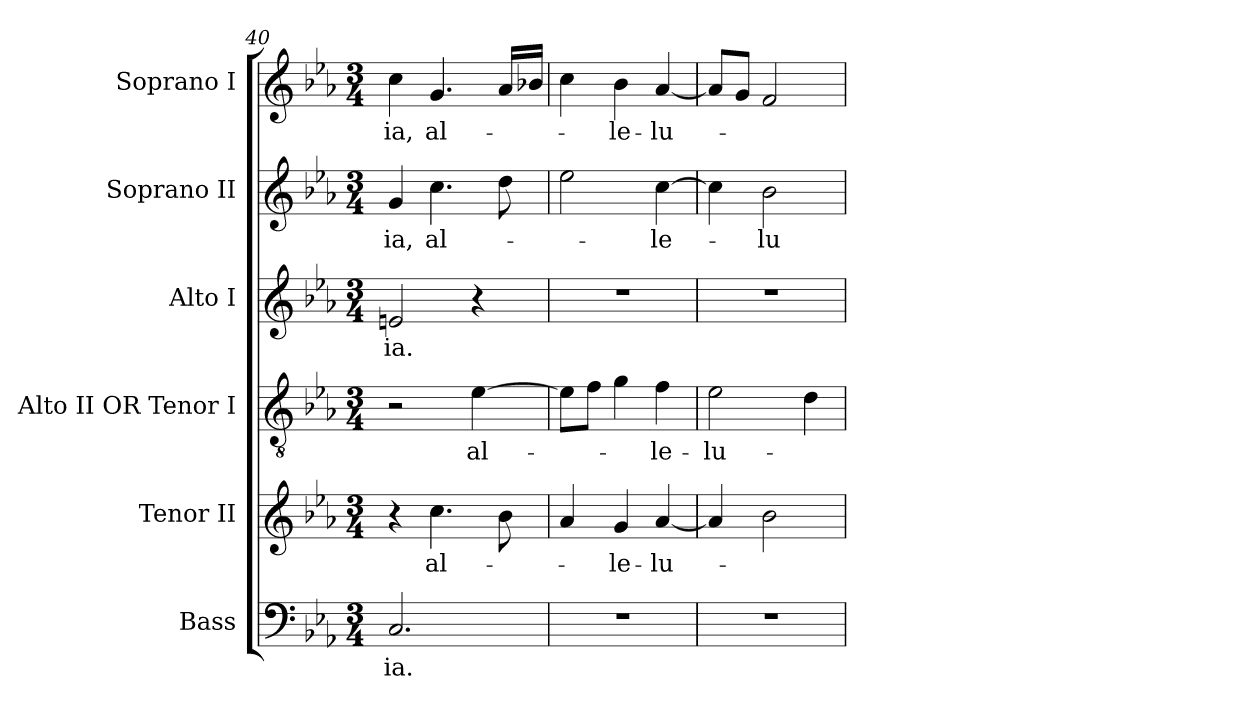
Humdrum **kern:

**kern	**text	**kern	**text	**kern	**text	**kern	**text	**kern	**text	**kern	**text
*part6	*part6	*part5	*part5	*part4	*part4	*part3	*part3	*part2	*part2	*part1	*part1
*staff6	*staff6	*staff5	*staff5	*staff4	*staff4	*staff3	*staff3	*staff2	*staff2	*staff1	*staff1
*I"Bass	*	*I"Tenor II	*	*I"Alto II  OR    Tenor I	*	*I"Alto I	*	*I"Soprano II	*	*I"Soprano I	*
*I'B.	*	*I'T. II	*	*I'T. I	*	*I'A.	*	*I'S. II	*	*I'S. I	*
*clefF4	*	*clefG2	*	*clefGv2	*	*clefG2	*	*clefG2	*	*clefG2	*
*	*	*ITrd7c12	*	*ITrd7c12	*	*	*	*	*	*	*
*k[b-e-a-]	*	*k[b-e-a-]	*	*k[b-e-a-]	*	*k[b-e-a-]	*	*k[b-e-a-]	*	*k[b-e-a-]	*
*c:	*	*c:	*	*c:	*	*c:	*	*c:	*	*c:	*
*M3/4	*	*M3/4	*	*M3/4	*	*M3/4	*	*M3/4	*	*M3/4	*
=40	=40	=40	=40	=40	=40	=40	=40	=40	=40	=40	=40
!	!LO:LY:b:color=#000000	!	!	!	!	!	!	!	!	!	!
!	!	!	!	!	!	!	!LO:LY:b:color=#000000	!	!	!	!
!	!	!	!	!	!	!	!	!	!LO:LY:b:color=#000000	!	!
!	!	!	!	!	!	!	!	!	!	!	!LO:LY:b:color=#000000
2.Ci/	-ia.	4r	.	2r	.	2eni/	-ia.	4gi/	-ia,	4cci\	-ia,
!	!	!	!LO:LY:b:color=#000000	!	!	!	!	!	!	!	!
!	!	!	!	!	!	!	!	!	!LO:LY:b:color=#000000	!	!
!	!	!	!	!	!	!	!	!	!	!	!LO:LY:b:color=#000000
.	.	4.ci\	al-	.	.	.	.	4.cci\	al-	4.gi/	al-
!	!	!	!	!	!LO:LY:b:color=#000000	!	!	!	!	!	!
.	.	.	.	[>4E-i\	al-	4r	.	.	.	.	.
.	.	8B-i\	.	.	.	.	.	8ddi\	.	16a-i/LL	.
.	.	.	.	.	.	.	.	.	.	16b-Xi/JJ	.
=41	=41	=41	=41	=41	=41	=41	=41	=41	=41	=41	=41
!LO:N:vis=1	!	!	!	!	!	!LO:N:vis=1	!	!	!	!	!
2.r	.	4A-i/	.	8E-i\L]	.	2.r	.	2ee-i\	.	4cci\	.
.	.	.	.	8Fi\J	.	.	.	.	.	.	.
!	!	!	!LO:LY:b:color=#000000	!	!	!	!	!	!	!	!
!	!	!	!	!	!	!	!	!	!	!	!LO:LY:b:color=#000000
.	.	4Gi/	-le-	4Gi\	.	.	.	.	.	4b-i\	-le-
!	!	!	!LO:LY:b:color=#000000	!	!	!	!	!	!	!	!
!	!	!	!	!	!LO:LY:b:color=#000000	!	!	!	!	!	!
!	!	!	!	!	!	!	!	!	!LO:LY:b:color=#000000	!	!
!	!	!	!	!	!	!	!	!	!	!	!LO:LY:b:color=#000000
.	.	[<4A-i/	-lu-	4Fi\	-le-	.	.	[>4cci\	-le-	[<4a-i/	-lu-
=42	=42	=42	=42	=42	=42	=42	=42	=42	=42	=42	=42
!LO:N:vis=1	!	!	!	!	!	!	!	!	!	!	!
!	!	!	!	!	!LO:LY:b:color=#000000	!LO:N:vis=1	!	!	!	!	!
2.r	.	4A-i/]	.	2E-i\	-lu-	2.r	.	4cci\]	.	8a-i/L]	.
.	.	.	.	.	.	.	.	.	.	8gi/J	.
!	!	!	!	!	!	!	!	!	!LO:LY:b:color=#000000	!	!
.	.	2B-i\	.	.	.	.	.	2b-i\	-lu-	2fi/	.
.	.	.	.	4Di\	.	.	.	.	.	.	.
=	=	=	=	=	=	=	=	=	=	=	=
*-	*-	*-	*-	*-	*-	*-	*-	*-	*-	*-	*-
